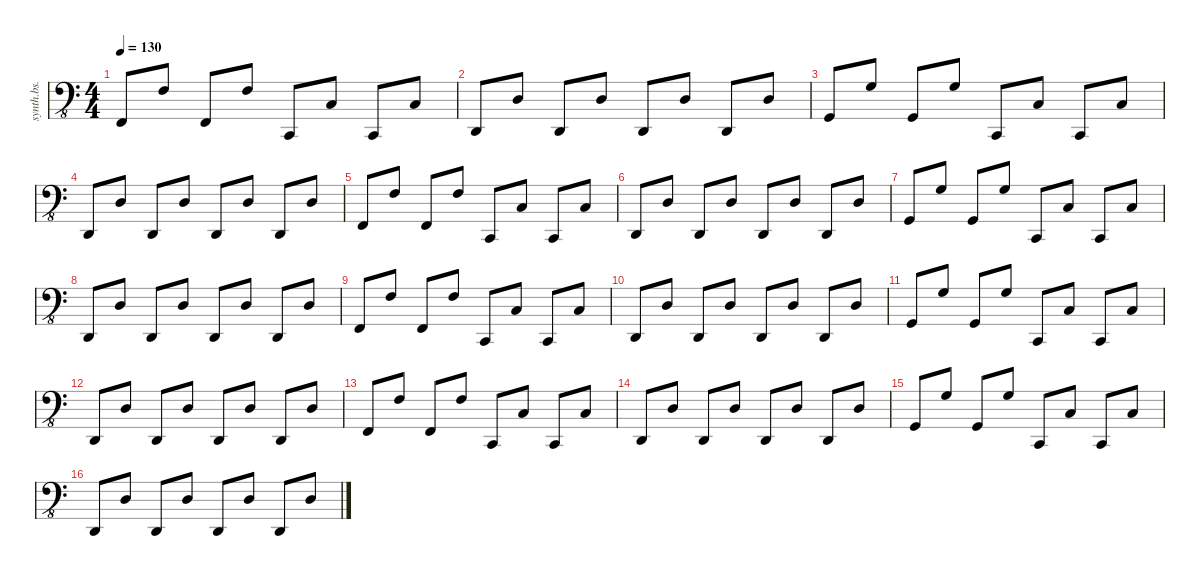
\defaultSystemsLayout 4
\hideDynamics
\bracketExtendMode nobrackets
\otherSystemsTrackNameOrientation horizontal
\track ("Synth 2-LH" "synth.bs.") {defaultSystemsLayout 4 instrument synthbass1}
\staff {score}
\tuning (G2 D2 A1 E1 B0)
\displaytranspose 0
\ts (4 4)
\tempo 130
\clef f4
\ottava 8vb
\ks c
1.4.8{dy f beam Up} 3.2.8{beam Up} 1.4.8{beam Up} 3.2.8{beam Up} 1.5.8{beam Up} 3.3.8{beam Up} 1.5.8{beam Up} 3.3.8{beam Up} |
3.5.8{beam Up} 5.3.8{beam Up} 3.5.8{beam Up} 5.3.8{beam Up} 3.5.8{beam Up} 5.3.8{beam Up} 3.5.8{beam Up} 5.3.8{beam Up} |
3.4.8{beam Up} 5.2.8{beam Up} 3.4.8{beam Up} 5.2.8{beam Up} 1.5.8{beam Up} 3.3.8{beam Up} 1.5.8{beam Up} 3.3.8{beam Up} |
3.5.8{beam Up} 5.3.8{beam Up} 3.5.8{beam Up} 5.3.8{beam Up} 3.5.8{beam Up} 5.3.8{beam Up} 3.5.8{beam Up} 5.3.8{beam Up} |
1.4.8{beam Up} 3.2.8{beam Up} 1.4.8{beam Up} 3.2.8{beam Up} 1.5.8{beam Up} 3.3.8{beam Up} 1.5.8{beam Up} 3.3.8{beam Up} |
3.5.8{beam Up} 5.3.8{beam Up} 3.5.8{beam Up} 5.3.8{beam Up} 3.5.8{beam Up} 5.3.8{beam Up} 3.5.8{beam Up} 5.3.8{beam Up} |
3.4.8{beam Up} 5.2.8{beam Up} 3.4.8{beam Up} 5.2.8{beam Up} 1.5.8{beam Up} 3.3.8{beam Up} 1.5.8{beam Up} 3.3.8{beam Up} |
3.5.8{beam Up} 5.3.8{beam Up} 3.5.8{beam Up} 5.3.8{beam Up} 3.5.8{beam Up} 5.3.8{beam Up} 3.5.8{beam Up} 5.3.8{beam Up} |
1.4.8{beam Up} 3.2.8{beam Up} 1.4.8{beam Up} 3.2.8{beam Up} 1.5.8{beam Up} 3.3.8{beam Up} 1.5.8{beam Up} 3.3.8{beam Up} |
3.5.8{beam Up} 5.3.8{beam Up} 3.5.8{beam Up} 5.3.8{beam Up} 3.5.8{beam Up} 5.3.8{beam Up} 3.5.8{beam Up} 5.3.8{beam Up} |
3.4.8{beam Up} 5.2.8{beam Up} 3.4.8{beam Up} 5.2.8{beam Up} 1.5.8{beam Up} 3.3.8{beam Up} 1.5.8{beam Up} 3.3.8{beam Up} |
3.5.8{beam Up} 5.3.8{beam Up} 3.5.8{beam Up} 5.3.8{beam Up} 3.5.8{beam Up} 5.3.8{beam Up} 3.5.8{beam Up} 5.3.8{beam Up} |
1.4.8{beam Up} 3.2.8{beam Up} 1.4.8{beam Up} 3.2.8{beam Up} 1.5.8{beam Up} 3.3.8{beam Up} 1.5.8{beam Up} 3.3.8{beam Up} |
3.5.8{beam Up} 5.3.8{beam Up} 3.5.8{beam Up} 5.3.8{beam Up} 3.5.8{beam Up} 5.3.8{beam Up} 3.5.8{beam Up} 5.3.8{beam Up} |
3.4.8{beam Up} 5.2.8{beam Up} 3.4.8{beam Up} 5.2.8{beam Up} 1.5.8{beam Up} 3.3.8{beam Up} 1.5.8{beam Up} 3.3.8{beam Up} |
3.5.8{beam Up} 5.3.8{beam Up} 3.5.8{beam Up} 5.3.8{beam Up} 3.5.8{beam Up} 5.3.8{beam Up} 3.5.8{beam Up} 5.3.8{beam Up}
